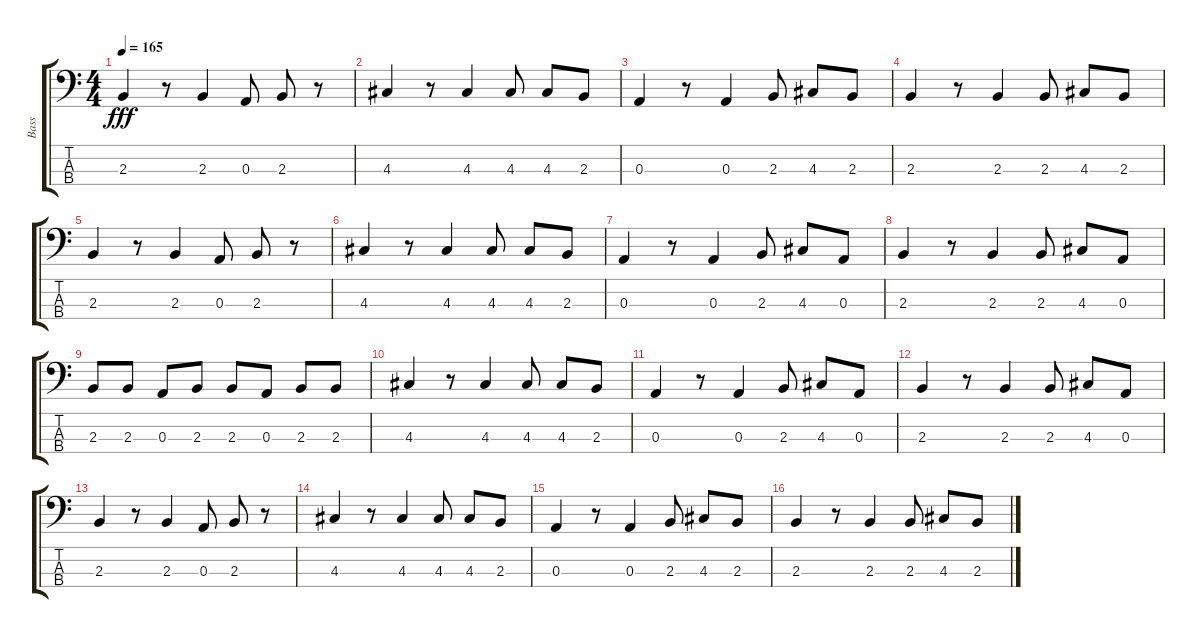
\track ("Bass" "Bass") {instrument slapbass1}
\staff {score tabs}
\tuning (G2 D2 A1 E1) {hide}
\ts (4 4)
\tempo 165
\clef f4
\ks c
2.3.4{dy fff} r.8 2.3.4 0.3.8 2.3.8 r.8 |
4.3.4 r.8 4.3.4 4.3.8 4.3.8 2.3.8 |
0.3.4 r.8 0.3.4 2.3.8 4.3.8 2.3.8 |
2.3.4 r.8 2.3.4 2.3.8 4.3.8 2.3.8 |
2.3.4 r.8 2.3.4 0.3.8 2.3.8 r.8 |
4.3.4 r.8 4.3.4 4.3.8 4.3.8 2.3.8 |
0.3.4 r.8 0.3.4 2.3.8 4.3.8 0.3.8 |
2.3.4 r.8 2.3.4 2.3.8 4.3.8 0.3.8 |
2.3.8 2.3.8 0.3.8 2.3.8 2.3.8 0.3.8 2.3.8 2.3.8 |
4.3.4 r.8 4.3.4 4.3.8 4.3.8 2.3.8 |
0.3.4 r.8 0.3.4 2.3.8 4.3.8 0.3.8 |
2.3.4 r.8 2.3.4 2.3.8 4.3.8 0.3.8 |
2.3.4 r.8 2.3.4 0.3.8 2.3.8 r.8 |
4.3.4 r.8 4.3.4 4.3.8 4.3.8 2.3.8 |
0.3.4 r.8 0.3.4 2.3.8 4.3.8 2.3.8 |
2.3.4 r.8 2.3.4 2.3.8 4.3.8 2.3.8
